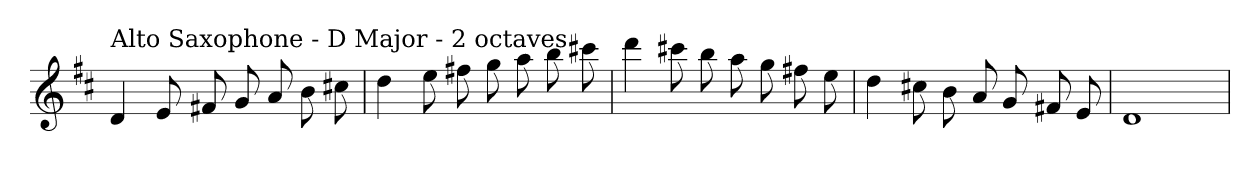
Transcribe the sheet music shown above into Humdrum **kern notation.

**kern
*part1
*staff1
*clefG2
*k[f#c#]
*D:
=
!LO:TX:a:t=Alto Saxophone - D Major - 2 octaves
4d
8e
8f#X
8g
8a
8b
8cc#X
=
4dd
8ee
8ff#X
8gg
8aa
8bb
8ccc#X
=
4ddd
8ccc#X
8bb
8aa
8gg
8ff#X
8ee
=
4dd
8cc#X
8b
8a
8g
8f#X
8e
=
1d
=
*-
